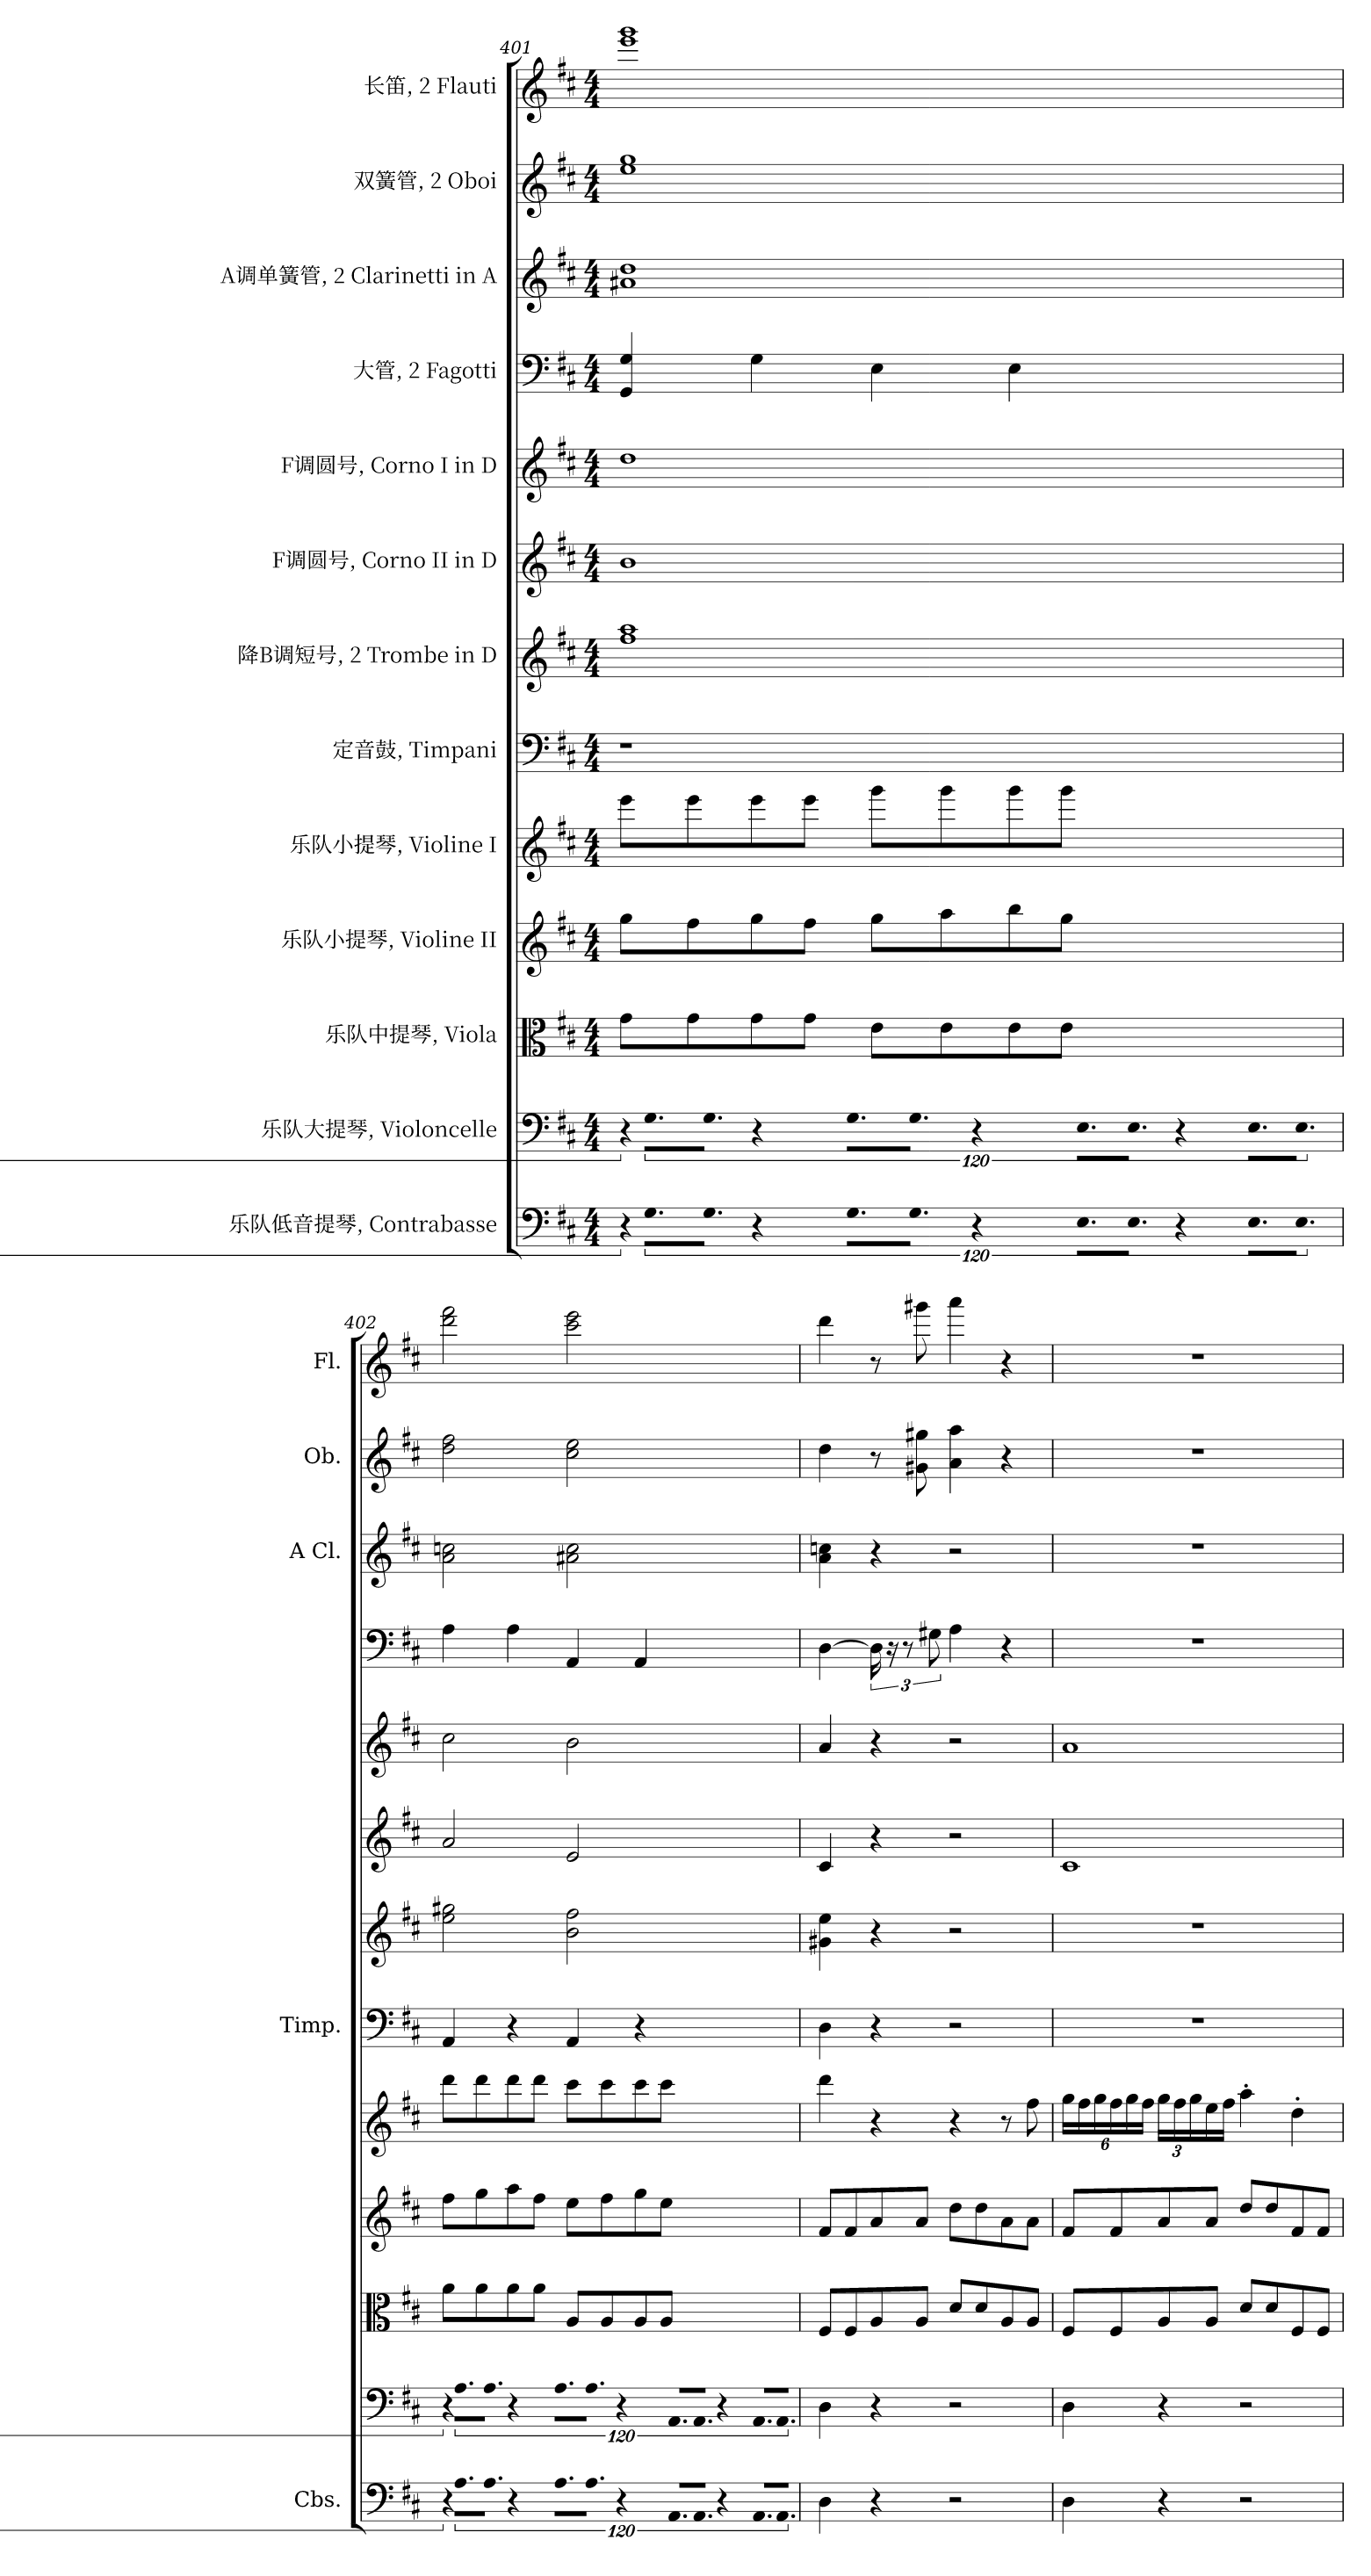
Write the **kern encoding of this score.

**kern	**kern	**kern	**kern	**kern	**kern	**kern	**kern	**kern	**kern	**kern	**kern	**kern
*part13	*part12	*part11	*part10	*part9	*part8	*part7	*part6	*part5	*part4	*part3	*part2	*part1
*staff13	*staff12	*staff11	*staff10	*staff9	*staff8	*staff7	*staff6	*staff5	*staff4	*staff3	*staff2	*staff1
*I"乐队低音提琴, Contrabasse	*I"乐队大提琴, Violoncelle	*I"乐队中提琴, Viola	*I"乐队小提琴, Violine II	*I"乐队小提琴, Violine I	*I"定音鼓, Timpani	*I"降B调短号, 2 Trombe in D	*I"F调圆号, Corno II in D	*I"F调圆号, Corno I in D	*I"大管, 2 Fagotti	*I"A调单簧管, 2 Clarinetti in A	*I"双簧管, 2 Oboi	*I"长笛, 2 Flauti
*I'Cbs.	*	*	*	*	*I'Timp.	*	*	*	*	*I'A Cl.	*I'Ob.	*I'Fl.
*clefF4	*clefF4	*clefC3	*clefG2	*clefG2	*clefF4	*clefG2	*clefG2	*clefG2	*clefF4	*clefG2	*clefG2	*clefG2
*ITrd7c12	*	*	*	*	*	*ITrd1c2	*ITrd4c7	*ITrd4c7	*	*ITrd2c3	*	*
*k[f#c#]	*k[f#c#]	*k[f#c#]	*k[f#c#]	*k[f#c#]	*k[f#c#]	*k[]	*k[f#]	*k[f#]	*k[f#c#]	*k[f#c#g#d#a#]	*k[f#c#]	*k[f#c#]
*M4/4	*M4/4	*M4/4	*M4/4	*M4/4	*M4/4	*M4/4	*M4/4	*M4/4	*M4/4	*M4/4	*M4/4	*M4/4
*MM292	*MM292	*MM292	*MM292	*MM292	*MM292	*MM292	*MM292	*MM292	*MM292	*MM292	*MM292	*MM292
=401	=401	=401	=401	=401	=401	=401	=401	=401	=401	=401	=401	=401
!LO:N:vis=32	!LO:N:vis=32	!	!	!	!	!	!	!	!	!	!	!
640%23r	640%23r	8g\L	8gg\L	8eee\L	1r	1ee 1gg	1e	1g	4GG/ 4G/	1f##X 1b	1ee 1gg	1eee 1ggg
!LO:N:vis=16.	!LO:N:vis=16.	!	!	!	!	!	!	!	!	!	!	!
960%103GG\LL	960%103G\LL	.	.	.	.	.	.	.	.	.	.	.
.	.	8g\	8ff#\	8eee\	.	.	.	.	.	.	.	.
!LO:N:vis=16.	!LO:N:vis=16.	!	!	!	!	!	!	!	!	!	!	!
960%103GG\JJ	960%103G\JJ	.	.	.	.	.	.	.	.	.	.	.
.	.	8g\	8gg\	8eee\	.	.	.	.	4G\	.	.	.
!LO:N:vis=32	!LO:N:vis=32	!	!	!	!	!	!	!	!	!	!	!
640%23r	640%23r	.	.	.	.	.	.	.	.	.	.	.
!LO:N:vis=16.	!LO:N:vis=16.	!	!	!	!	!	!	!	!	!	!	!
960%103GG\LL	960%103G\LL	.	.	.	.	.	.	.	.	.	.	.
.	.	8g\J	8ff#\J	8eee\J	.	.	.	.	.	.	.	.
!LO:N:vis=16.	!LO:N:vis=16.	!	!	!	!	!	!	!	!	!	!	!
960%103GG\JJ	960%103G\JJ	.	.	.	.	.	.	.	.	.	.	.
.	.	8e\L	8gg\L	8ggg\L	.	.	.	.	4E\	.	.	.
!LO:N:vis=32	!LO:N:vis=32	!	!	!	!	!	!	!	!	!	!	!
640%23r	640%23r	.	.	.	.	.	.	.	.	.	.	.
!LO:N:vis=16.	!LO:N:vis=16.	!	!	!	!	!	!	!	!	!	!	!
960%103EE\LL	960%103E\LL	.	.	.	.	.	.	.	.	.	.	.
.	.	8e\	8aa\	8ggg\	.	.	.	.	.	.	.	.
!LO:N:vis=16.	!LO:N:vis=16.	!	!	!	!	!	!	!	!	!	!	!
960%103EE\JJ	960%103E\JJ	.	.	.	.	.	.	.	.	.	.	.
.	.	8e\	8bb\	8ggg\	.	.	.	.	4E\	.	.	.
!LO:N:vis=32	!LO:N:vis=32	!	!	!	!	!	!	!	!	!	!	!
640%23r	640%23r	.	.	.	.	.	.	.	.	.	.	.
!LO:N:vis=16.	!LO:N:vis=16.	!	!	!	!	!	!	!	!	!	!	!
960%103EE\LL	960%103E\LL	.	.	.	.	.	.	.	.	.	.	.
.	.	8e\J	8gg\J	8ggg\J	.	.	.	.	.	.	.	.
!LO:N:vis=16.	!LO:N:vis=16.	!	!	!	!	!	!	!	!	!	!	!
960%103EE\JJ	960%103E\JJ	.	.	.	.	.	.	.	.	.	.	.
.	.	480ryy	480ryy	480ryy	480ryy	480ryy	480ryy	480ryy	480ryy	480ryy	480ryy	480ryy
!!LO:PB:g=z
=402	=402	=402	=402	=402	=402	=402	=402	=402	=402	=402	=402	=402
*	*	*	*	*	*	*	*	*	*	*	*	*MM292
!LO:N:vis=32	!LO:N:vis=32	!	!	!	!	!	!	!	!	!	!	!
640%23r	640%23r	8a\L	8ff#\L	8ddd\L	4AA/	2dd\ 2ff#X\	2d/	2f#\	4A\	2f#\ 2an\	2dd\ 2ff#\	2ddd\ 2fff#\
!LO:N:vis=16.	!LO:N:vis=16.	!	!	!	!	!	!	!	!	!	!	!
960%103AA\LL	960%103A\LL	.	.	.	.	.	.	.	.	.	.	.
.	.	8a\	8gg\	8ddd\	.	.	.	.	.	.	.	.
!LO:N:vis=16.	!LO:N:vis=16.	!	!	!	!	!	!	!	!	!	!	!
960%103AA\JJ	960%103A\JJ	.	.	.	.	.	.	.	.	.	.	.
.	.	8a\	8aa\	8ddd\	4r	.	.	.	4A\	.	.	.
!LO:N:vis=32	!LO:N:vis=32	!	!	!	!	!	!	!	!	!	!	!
640%23r	640%23r	.	.	.	.	.	.	.	.	.	.	.
!LO:N:vis=16.	!LO:N:vis=16.	!	!	!	!	!	!	!	!	!	!	!
960%103AA\LL	960%103A\LL	.	.	.	.	.	.	.	.	.	.	.
.	.	8a\J	8ff#\J	8ddd\J	.	.	.	.	.	.	.	.
!LO:N:vis=16.	!LO:N:vis=16.	!	!	!	!	!	!	!	!	!	!	!
960%103AA\JJ	960%103A\JJ	.	.	.	.	.	.	.	.	.	.	.
*	*	*	*	*	*	*	*	*	*	*	*	*MM314
.	.	8A/L	8ee\L	8ccc#\L	4AA/	2a\ 2ee\	2A/	2e\	4AA/	2f##X\ 2a\	2cc#\ 2ee\	2ccc#\ 2eee\
!LO:N:vis=32	!LO:N:vis=32	!	!	!	!	!	!	!	!	!	!	!
640%23r	640%23r	.	.	.	.	.	.	.	.	.	.	.
!LO:N:vis=16.	!LO:N:vis=16.	!	!	!	!	!	!	!	!	!	!	!
960%103AAA/LL	960%103AA/LL	.	.	.	.	.	.	.	.	.	.	.
.	.	8A/	8ff#\	8ccc#\	.	.	.	.	.	.	.	.
!LO:N:vis=16.	!LO:N:vis=16.	!	!	!	!	!	!	!	!	!	!	!
960%103AAA/JJ	960%103AA/JJ	.	.	.	.	.	.	.	.	.	.	.
.	.	8A/	8gg\	8ccc#\	4r	.	.	.	4AA/	.	.	.
!LO:N:vis=32	!LO:N:vis=32	!	!	!	!	!	!	!	!	!	!	!
640%23r	640%23r	.	.	.	.	.	.	.	.	.	.	.
!LO:N:vis=16.	!LO:N:vis=16.	!	!	!	!	!	!	!	!	!	!	!
960%103AAA/LL	960%103AA/LL	.	.	.	.	.	.	.	.	.	.	.
.	.	8A/J	8ee\J	8ccc#\J	.	.	.	.	.	.	.	.
!LO:N:vis=16.	!LO:N:vis=16.	!	!	!	!	!	!	!	!	!	!	!
960%103AAA/JJ	960%103AA/JJ	.	.	.	.	.	.	.	.	.	.	.
.	.	480ryy	480ryy	480ryy	480ryy	480ryy	480ryy	480ryy	480ryy	480ryy	480ryy	480ryy
=403	=403	=403	=403	=403	=403	=403	=403	=403	=403	=403	=403	=403
*	*	*	*	*	*	*	*	*	*	*	*	*MM278
4DD\	4D\	8F#/L	8f#/L	4ddd\	4D\	4f#X\ 4dd\	4F#/	4d/	[4D\	4f#\ 4an\	4dd\	4ddd\
.	.	8F#/	8f#/	.	.	.	.	.	.	.	.	.
4r	4r	8A/	8a/	4r	4r	4r	4r	4r	24D\]	4r	8r	8r
.	.	.	.	.	.	.	.	.	24r	.	.	.
.	.	.	.	.	.	.	.	.	12r	.	.	.
.	.	8A/J	8a/J	.	.	.	.	.	.	.	8g#X\ 8gg#X\	8ggg#X\
.	.	.	.	.	.	.	.	.	12G#X\	.	.	.
*	*	*	*	*	*	*	*	*	*	*	*	*MM314
2r	2r	8d/L	8dd\L	4r	2r	2r	2r	2r	4A\	2r	4a\ 4aa\	4aaa\
.	.	8d/	8dd\	.	.	.	.	.	.	.	.	.
.	.	8A/	8a\	8r	.	.	.	.	4r	.	4r	4r
.	.	8A/J	8a\J	8ff#\	.	.	.	.	.	.	.	.
!!LO:PB:g=z
=404	=404	=404	=404	=404	=404	=404	=404	=404	=404	=404	=404	=404
*	*	*	*	*Xbrackettup	*	*	*	*	*	*	*	*
*	*	*	*	*	*	*	*	*	*	*	*	*MM278
4DD\	4D\	8F#/L	8f#/L	24gg\LL	1r	1r	1F#	1d	1r	1r	1r	1r
.	.	.	.	24ff#\	.	.	.	.	.	.	.	.
.	.	.	.	24gg\	.	.	.	.	.	.	.	.
.	.	8F#/	8f#/	24ff#\	.	.	.	.	.	.	.	.
.	.	.	.	24gg\	.	.	.	.	.	.	.	.
.	.	.	.	24ff#\JJ	.	.	.	.	.	.	.	.
4r	4r	8A/	8a/	24gg\LL	.	.	.	.	.	.	.	.
.	.	.	.	24ff#\	.	.	.	.	.	.	.	.
.	.	.	.	24gg\	.	.	.	.	.	.	.	.
.	.	8A/J	8a/J	16ee\	.	.	.	.	.	.	.	.
.	.	.	.	16ff#\JJ	.	.	.	.	.	.	.	.
2r	2r	8d/L	8dd/L	4aa'\	.	.	.	.	.	.	.	.
.	.	8d/	8dd/	.	.	.	.	.	.	.	.	.
.	.	8F#/	8f#/	4dd'\	.	.	.	.	.	.	.	.
.	.	8F#/J	8f#/J	.	.	.	.	.	.	.	.	.
=	=	=	=	=	=	=	=	=	=	=	=	=
*-	*-	*-	*-	*-	*-	*-	*-	*-	*-	*-	*-	*-
